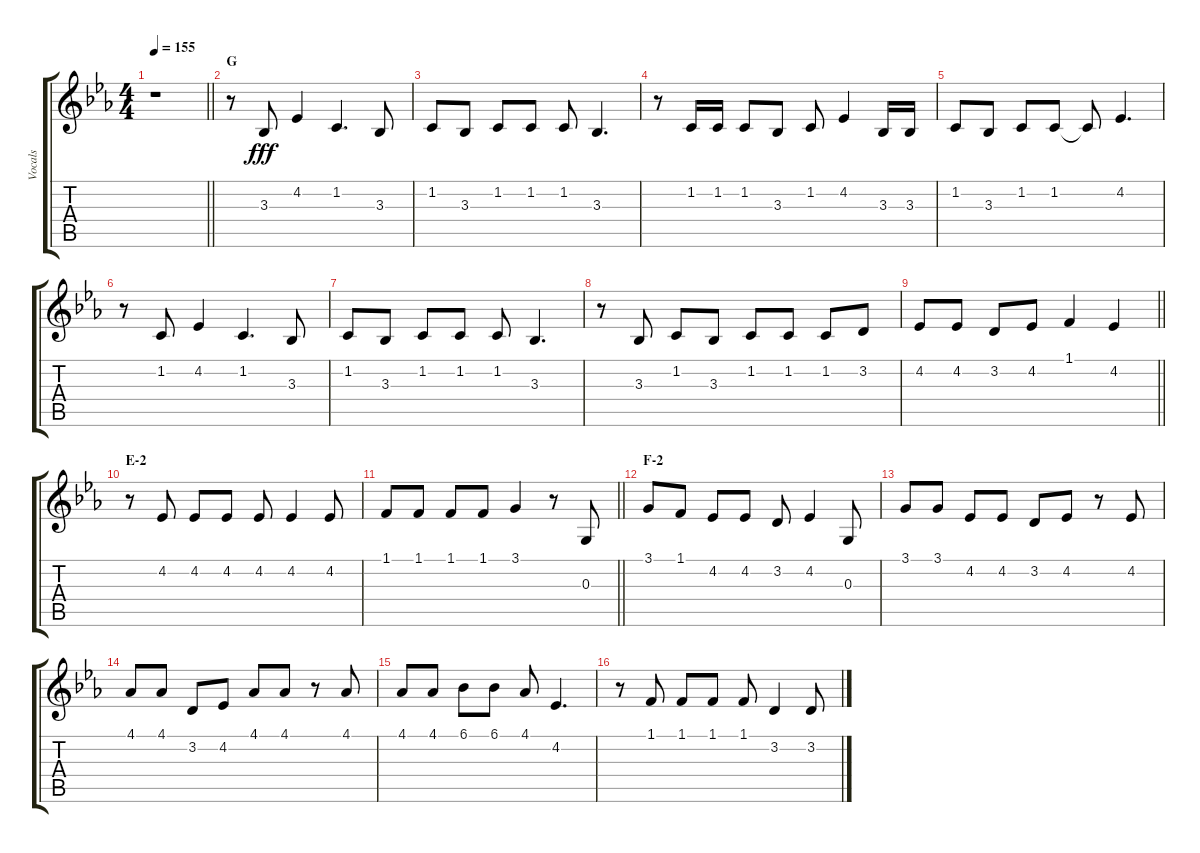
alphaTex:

\track ("Vocals" "Vocals") {instrument voiceoohs}
\staff {score tabs}
\tuning (E4 B3 G3 D3 A2 E2) {hide}
\ts (4 4)
\tempo 155
\clef g2
\barLineRight lightlight
\ks eb
r.1{dy fff} |
\section ("" "G")
r.8 3.3.8 4.2.4 1.2.4{d} 3.3.8 |
1.2.8 3.3.8 1.2.8 1.2.8 1.2.8 3.3.4{d} |
r.8 1.2.16 1.2.16 1.2.8 3.3.8 1.2.8 4.2.4 3.3.16 3.3.16 |
1.2.8 3.3.8 1.2.8 1.2.8 1.2{t}.8 4.2.4{d} |
r.8 1.2.8 4.2.4 1.2.4{d} 3.3.8 |
1.2.8 3.3.8 1.2.8 1.2.8 1.2.8 3.3.4{d} |
r.8 3.3.8 1.2.8 3.3.8 1.2.8 1.2.8 1.2.8 3.2.8 |
\barLineRight lightlight
4.2.8 4.2.8 3.2.8 4.2.8 1.1.4 4.2.4 |
\section ("" "E-2")
r.8 4.2.8 4.2.8 4.2.8 4.2.8 4.2.4 4.2.8 |
\barLineRight lightlight
1.1.8 1.1.8 1.1.8 1.1.8 3.1.4 r.8 0.3.8 |
\section ("" "F-2")
3.1.8 1.1.8 4.2.8 4.2.8 3.2.8 4.2.4 0.3.8 |
3.1.8 3.1.8 4.2.8 4.2.8 3.2.8 4.2.8 r.8 4.2.8 |
4.1.8 4.1.8 3.2.8 4.2.8 4.1.8 4.1.8 r.8 4.1.8 |
4.1.8 4.1.8 6.1.8 6.1.8 4.1.8 4.2.4{d} |
r.8 1.1.8 1.1.8 1.1.8 1.1.8 3.2.4 3.2.8
